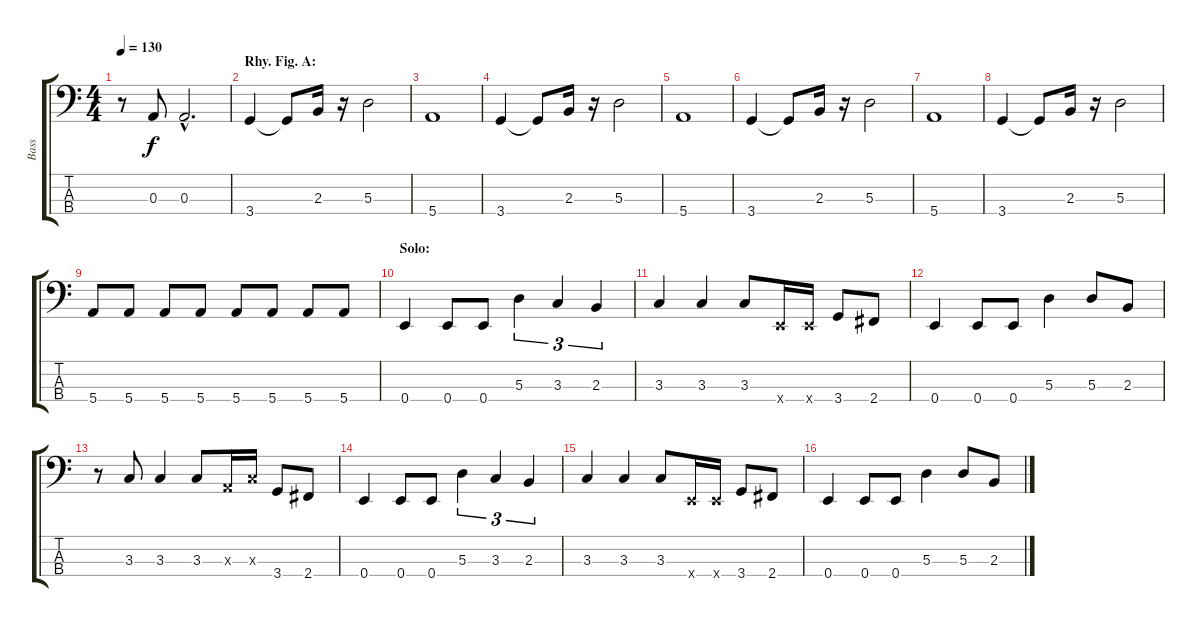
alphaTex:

\track ("Bass" "Bass") {instrument electricbasspick}
\staff {score tabs}
\tuning (G2 D2 A1 E1) {hide}
\ts (4 4)
\tempo 130
\clef f4
\ks c
r.8{dy f} 0.3.8 0.3{hac}.2{d} |
\section ("" "Rhy. Fig. A:")
3.4.4 3.4{t}.8 2.3.16 r.16 5.3.2 |
5.4.1 |
3.4.4 3.4{t}.8 2.3.16 r.16 5.3.2 |
5.4.1 |
3.4.4 3.4{t}.8 2.3.16 r.16 5.3.2 |
5.4.1 |
3.4.4 3.4{t}.8 2.3.16 r.16 5.3.2 |
5.4.8 5.4.8 5.4.8 5.4.8 5.4.8 5.4.8 5.4.8 5.4.8 |
\section ("" "Solo:")
0.4.4 0.4.8 0.4.8 5.3.4{tu (3 2)} 3.3.4{tu (3 2)} 2.3.4{tu (3 2)} |
3.3.4 3.3.4 3.3.8 0.4{x}.16 0.4{x}.16 3.4.8 2.4.8 |
0.4.4 0.4.8 0.4.8 5.3.4 5.3.8 2.3.8 |
r.8 3.3.8 3.3.4 3.3.8 0.3{x}.16 3.3{x}.16 3.4.8 2.4.8 |
0.4.4 0.4.8 0.4.8 5.3.4{tu (3 2)} 3.3.4{tu (3 2)} 2.3.4{tu (3 2)} |
3.3.4 3.3.4 3.3.8 0.4{x}.16 0.4{x}.16 3.4.8 2.4.8 |
0.4.4 0.4.8 0.4.8 5.3.4 5.3.8 2.3.8
